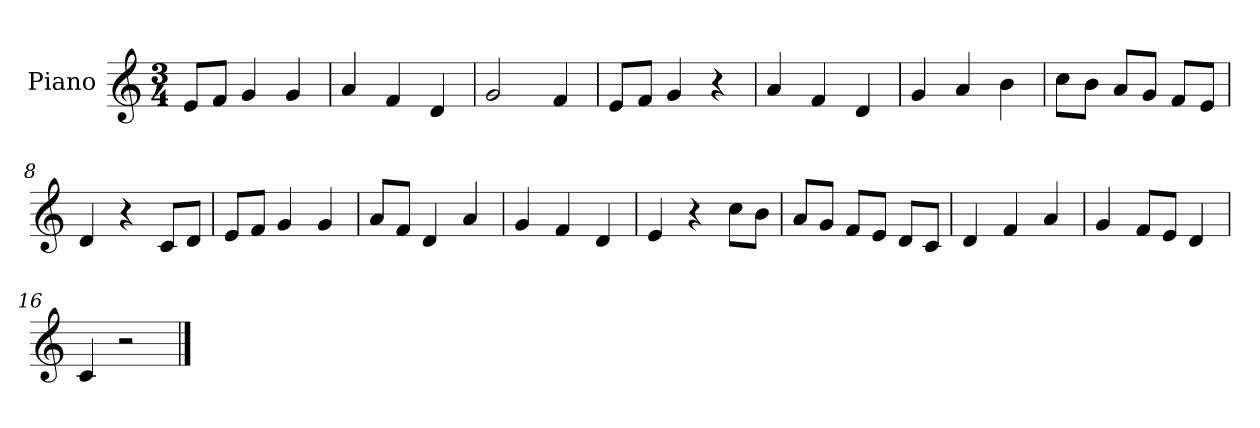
**kern
*part1
*staff1
*I"Piano
*I'Pno
*clefG2
*k[]
*M3/4
=1
8e/L
8f/J
4g/
4g/
=2
4a/
4f/
4d/
=3
2g/
4f/
=4
8e/L
8f/J
4g/
4r
=5
4a/
4f/
4d/
=6
4g/
4a/
4b\
=7
8cc\L
8b\J
8a/L
8g/J
8f/L
8e/J
=8
4d/
4r
8c/L
8d/J
=9
8e/L
8f/J
4g/
4g/
=10
8a/L
8f/J
4d/
4a/
=11
4g/
4f/
4d/
=12
4e/
4r
8cc\L
8b\J
=13
8a/L
8g/J
8f/L
8e/J
8d/L
8c/J
=14
4d/
4f/
4a/
=15
4g/
8f/L
8e/J
4d/
=16
4c/
2r
==
*-
